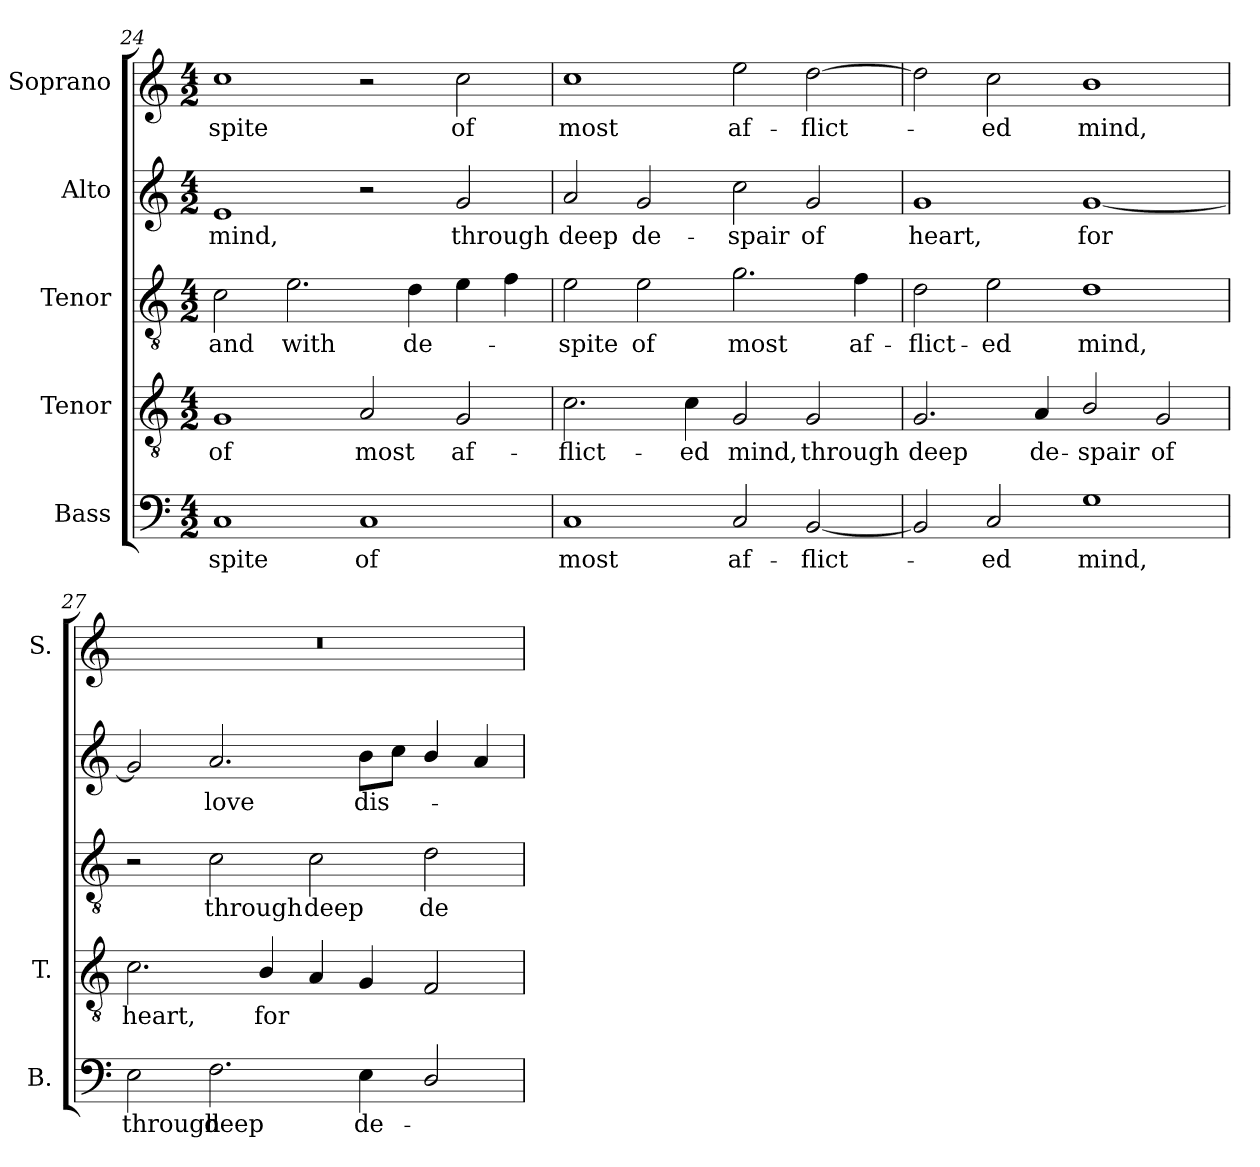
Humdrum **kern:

**kern	**text	**kern	**text	**kern	**text	**kern	**text	**kern	**text
*part5	*part5	*part4	*part4	*part3	*part3	*part2	*part2	*part1	*part1
*staff5	*staff5	*staff4	*staff4	*staff3	*staff3	*staff2	*staff2	*staff1	*staff1
*I"Bass	*	*I"Tenor	*	*I"Tenor	*	*I"Alto	*	*I"Soprano	*
*I'B.	*	*I'T.	*	*	*	*	*	*I'S.	*
!!LO:PB:g=z
*clefF4	*	*clefGv2	*	*clefGv2	*	*clefG2	*	*clefG2	*
*	*	*ITrd7c12	*	*ITrd7c12	*	*ITrd7c12	*	*	*
*k[]	*	*k[]	*	*k[]	*	*k[]	*	*k[]	*
*C:	*	*C:	*	*C:	*	*C:	*	*C:	*
*M4/2	*	*M4/2	*	*M4/2	*	*M4/2	*	*M4/2	*
=24	=24	=24	=24	=24	=24	=24	=24	=24	=24
!	!LO:LY:b:color=#000000	!	!	!	!	!	!	!	!
!	!	!	!LO:LY:b:color=#000000	!	!	!	!	!	!
!	!	!	!	!	!LO:LY:b:color=#000000	!	!	!	!
!	!	!	!	!	!	!	!LO:LY:b:color=#000000	!	!
!	!	!	!	!	!	!	!	!	!LO:LY:b:color=#000000
1Ci	-spite	1GGi	of	2Ci\	and	1Ei	mind,	1cci	-spite
!	!	!	!	!	!LO:LY:b:color=#000000	!	!	!	!
.	.	.	.	2.Ei\	with	.	.	.	.
!	!LO:LY:b:color=#000000	!	!	!	!	!	!	!	!
!	!	!	!LO:LY:b:color=#000000	!	!	!	!	!	!
1Ci	of	2AAi/	most	.	.	2r	.	2r	.
!	!	!	!	!	!LO:LY:b:color=#000000	!	!	!	!
.	.	.	.	4Di\	de-	.	.	.	.
!	!	!	!LO:LY:b:color=#000000	!	!	!	!	!	!
!	!	!	!	!	!	!	!LO:LY:b:color=#000000	!	!
!	!	!	!	!	!	!	!	!	!LO:LY:b:color=#000000
.	.	2GGi/	af-	4Ei\	.	2Gi/	through	2cci\	of
.	.	.	.	4Fi\	.	.	.	.	.
=25	=25	=25	=25	=25	=25	=25	=25	=25	=25
!	!LO:LY:b:color=#000000	!	!	!	!	!	!	!	!
!	!	!	!LO:LY:b:color=#000000	!	!	!	!	!	!
!	!	!	!	!	!LO:LY:b:color=#000000	!	!	!	!
!	!	!	!	!	!	!	!LO:LY:b:color=#000000	!	!
!	!	!	!	!	!	!	!	!	!LO:LY:b:color=#000000
1Ci	most	2.Ci\	-flict-	2Ei\	-spite	2Ai/	deep	1cci	most
!	!	!	!	!	!LO:LY:b:color=#000000	!	!	!	!
!	!	!	!	!	!	!	!LO:LY:b:color=#000000	!	!
.	.	.	.	2Ei\	of	2Gi/	de-	.	.
!	!	!	!LO:LY:b:color=#000000	!	!	!	!	!	!
.	.	4Ci\	-ed	.	.	.	.	.	.
!	!LO:LY:b:color=#000000	!	!	!	!	!	!	!	!
!	!	!	!LO:LY:b:color=#000000	!	!	!	!	!	!
!	!	!	!	!	!LO:LY:b:color=#000000	!	!	!	!
!	!	!	!	!	!	!	!LO:LY:b:color=#000000	!	!
!	!	!	!	!	!	!	!	!	!LO:LY:b:color=#000000
2Ci/	af-	2GGi/	mind,	2.Gi\	most	2ci\	-spair	2eei\	af-
!	!LO:LY:b:color=#000000	!	!	!	!	!	!	!	!
!	!	!	!LO:LY:b:color=#000000	!	!	!	!	!	!
!	!	!	!	!	!	!	!LO:LY:b:color=#000000	!	!
!	!	!	!	!	!	!	!	!	!LO:LY:b:color=#000000
[2BBi/	-flict-	2GGi/	through	.	.	2Gi/	of	[2ddi\	-flict-
!	!	!	!	!	!LO:LY:b:color=#000000	!	!	!	!
.	.	.	.	4Fi\	af-	.	.	.	.
=26	=26	=26	=26	=26	=26	=26	=26	=26	=26
!	!	!	!LO:LY:b:color=#000000	!	!	!	!	!	!
!	!	!	!	!	!LO:LY:b:color=#000000	!	!	!	!
!	!	!	!	!	!	!	!LO:LY:b:color=#000000	!	!
2BBi/]	.	2.GGi/	deep	2Di\	-flict-	1Gi	heart,	2ddi\]	.
!	!LO:LY:b:color=#000000	!	!	!	!	!	!	!	!
!	!	!	!	!	!LO:LY:b:color=#000000	!	!	!	!
!	!	!	!	!	!	!	!	!	!LO:LY:b:color=#000000
2Ci/	-ed	.	.	2Ei\	-ed	.	.	2cci\	-ed
!	!	!	!LO:LY:b:color=#000000	!	!	!	!	!	!
.	.	4AAi/	de-	.	.	.	.	.	.
!	!LO:LY:b:color=#000000	!	!	!	!	!	!	!	!
!	!	!	!LO:LY:b:color=#000000	!	!	!	!	!	!
!	!	!	!	!	!LO:LY:b:color=#000000	!	!	!	!
!	!	!	!	!	!	!	!LO:LY:b:color=#000000	!	!
!	!	!	!	!	!	!	!	!	!LO:LY:b:color=#000000
1Gi	mind,	2BBi/	-spair	1Di	mind,	[1Gi	for	1bi	mind,
!	!	!	!LO:LY:b:color=#000000	!	!	!	!	!	!
.	.	2GGi/	of	.	.	.	.	.	.
=27	=27	=27	=27	=27	=27	=27	=27	=27	=27
!	!LO:LY:b:color=#000000	!	!	!	!	!	!	!	!
!	!	!	!LO:LY:b:color=#000000	!	!	!	!	!LO:N:vis=1	!
2Ei\	through	2.Ci\	heart,	2r	.	2Gi/]	.	0r	.
!	!LO:LY:b:color=#000000	!	!	!	!	!	!	!	!
!	!	!	!	!	!LO:LY:b:color=#000000	!	!	!	!
!	!	!	!	!	!	!	!LO:LY:b:color=#000000	!	!
2.Fi\	deep	.	.	2Ci\	through	2.Ai/	love	.	.
!	!	!	!LO:LY:b:color=#000000	!	!	!	!	!	!
.	.	4BBi/	for	.	.	.	.	.	.
!	!	!	!	!	!LO:LY:b:color=#000000	!	!	!	!
.	.	4AAi/	.	2Ci\	deep	.	.	.	.
!	!LO:LY:b:color=#000000	!	!	!	!	!	!	!	!
!	!	!	!	!	!	!	!LO:LY:b:color=#000000	!	!
4Ei\	de-	4GGi/	.	.	.	8Bi\L	dis-	.	.
.	.	.	.	.	.	8ci\J	.	.	.
!	!	!	!	!	!LO:LY:b:color=#000000	!	!	!	!
2Di/	.	2FFi/	.	2Di\	de-	4Bi/	.	.	.
.	.	.	.	.	.	4Ai/	.	.	.
=	=	=	=	=	=	=	=	=	=
*-	*-	*-	*-	*-	*-	*-	*-	*-	*-
